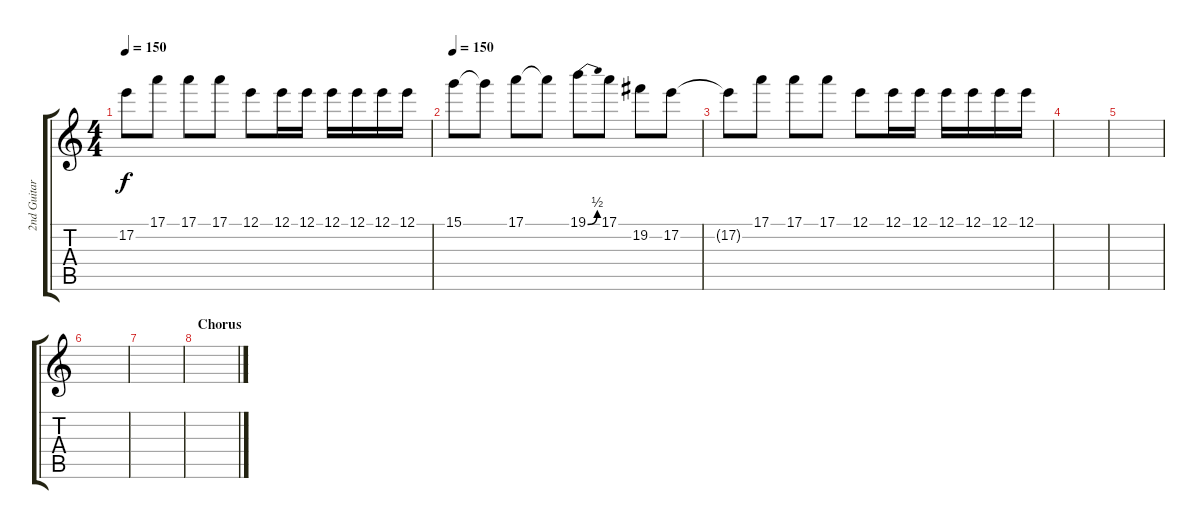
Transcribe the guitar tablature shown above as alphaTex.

\track ("2nd Guitar" "2nd Guitar") {instrument distortionguitar}
\staff {score tabs}
\tuning (E4 B3 G3 D3 A2 E2) {hide}
\ts (4 4)
\tempo 150
\clef g2
\ks c
17.2{t}.8{dy f} 17.1.8 17.1.8 17.1.8 12.1.8 12.1.16 12.1.16 12.1.16 12.1.16 12.1.16 12.1.16 |
\tempo 150
15.1.8{instrument distortionguitar} 15.1{t}.8 17.1.8 17.1{t}.8 19.1{be (bend 0 0 60 2)}.8 17.1.8 19.2.8 17.2.8 |
17.2{t}.8 17.1.8 17.1.8 17.1.8 12.1.8 12.1.16 12.1.16 12.1.16 12.1.16 12.1.16 12.1.16 |
|
|
|
|
\section ("" "Chorus")
